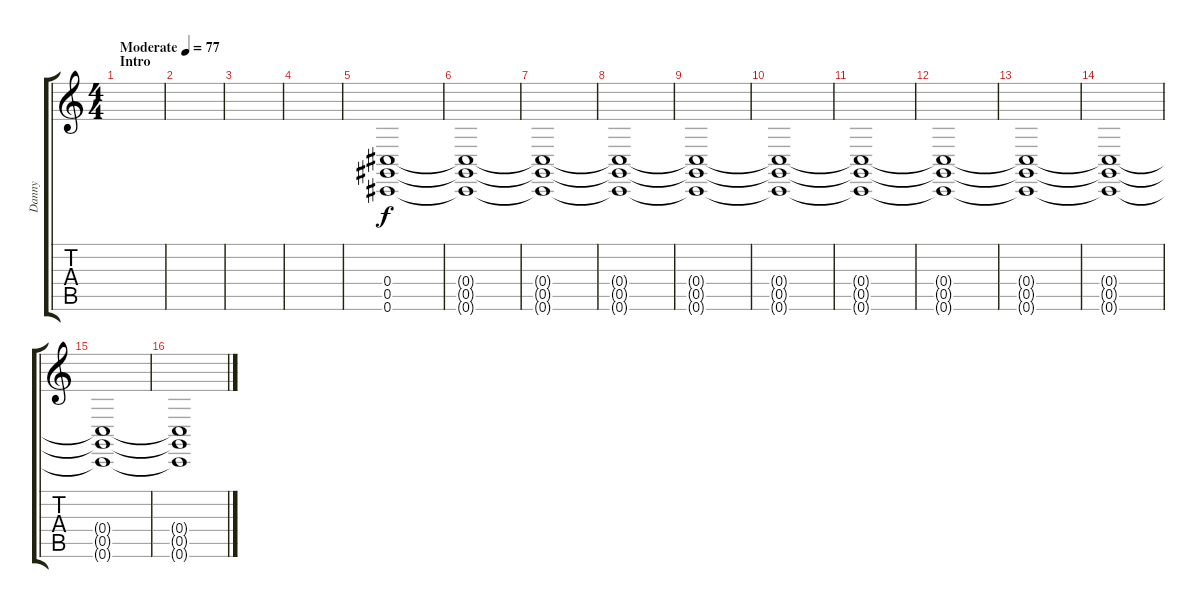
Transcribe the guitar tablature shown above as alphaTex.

\track ("Danny" "Danny") {instrument churchorgan}
\staff {score tabs}
\tuning (Eb4 Bb3 Gb3 Db3 Ab2 Db2) {hide}
\ts (4 4)
\section ("" "Intro")
\tempo (77 "Moderate")
\clef g2
\ks c
|
|
|
|
(0.4 0.5 0.6).1{volume 8} |
(0.4{t} 0.5{t} 0.6{t}).1 |
(0.4{t} 0.5{t} 0.6{t}).1 |
(0.4{t} 0.5{t} 0.6{t}).1 |
(0.4{t} 0.5{t} 0.6{t}).1{volume 7} |
(0.4{t} 0.5{t} 0.6{t}).1 |
(0.4{t} 0.5{t} 0.6{t}).1 |
(0.4{t} 0.5{t} 0.6{t}).1 |
(0.4{t} 0.5{t} 0.6{t}).1 |
(0.4{t} 0.5{t} 0.6{t}).1 |
(0.4{t} 0.5{t} 0.6{t}).1 |
(0.4{t} 0.5{t} 0.6{t}).1
